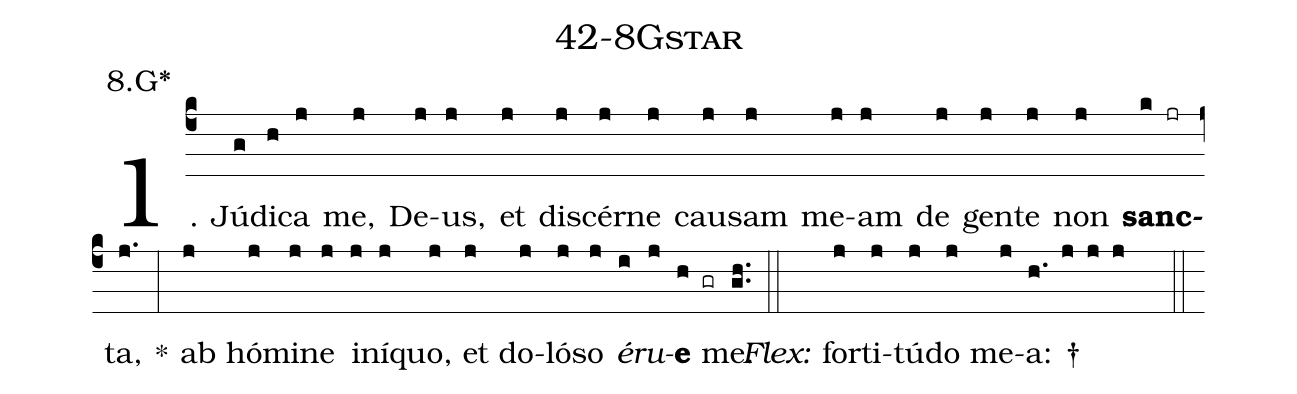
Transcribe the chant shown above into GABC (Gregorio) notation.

name: 42-8Gstar;
annotation: 8.G*;
%%
(c4)1. Jú(g)di(h)ca(j) me,(j) De(j)us,(j) et(j) di(j)scér(j)ne(j) cau(j)sam(j) me(j)am(j) de(j) gen(j)te(j) non(j) <b>sanc</b>(k jr)ta,(j.) *(:) ab(j) hó(j)mi(j)ne(j) in(j)í(j)quo,(j) et(j) do(j)ló(j)so(j) <i>é</i>(i)<i>ru</i>(j)<b>e</b>(h gr) me.(gh..) (::)
<i>Flex:</i>()  for(j)ti(j)tú(j)do(j) me(j)a: †(h. j j j  ::)
